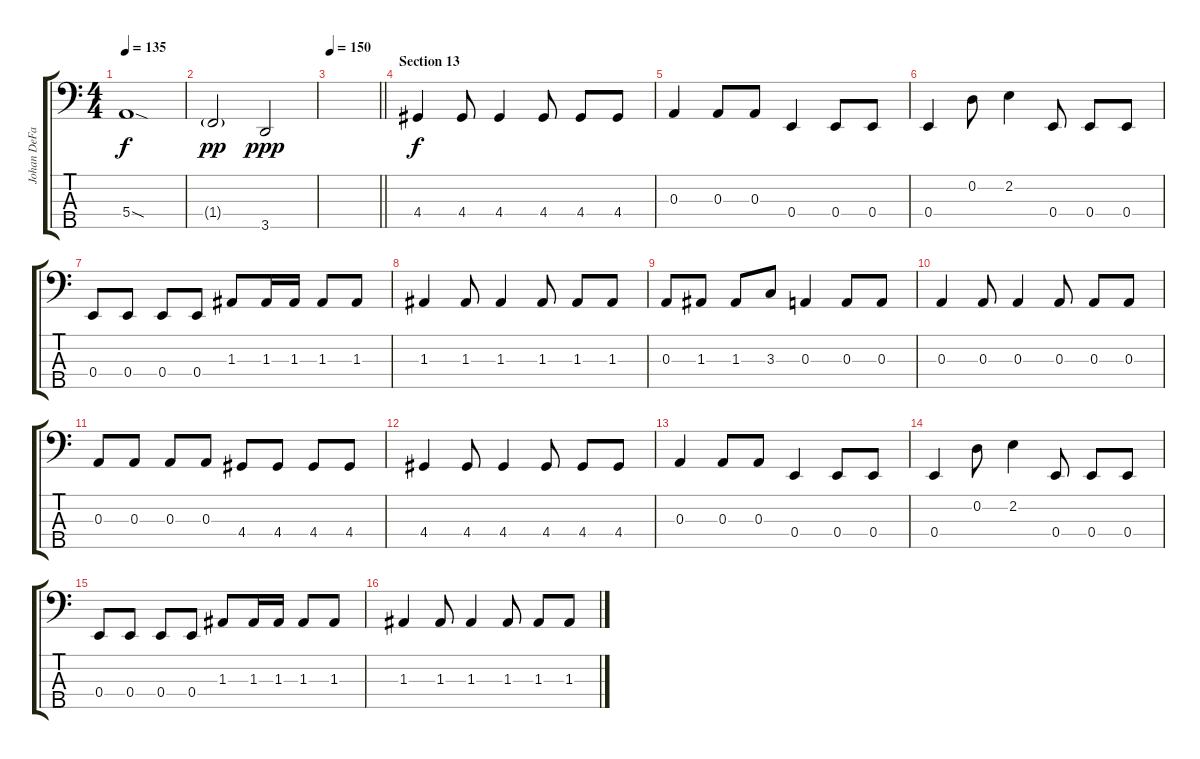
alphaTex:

\track ("Johan DeFarfalla" "Johan DeFa") {instrument electricbassfinger}
\staff {score tabs}
\tuning (G2 D2 A1 E1 B0) {hide}
\ts (4 4)
\tempo 135
\clef f4
\ks c
5.4{sod}.1{dy f} |
1.4{g}.2{dy pp} 3.5.2{dy ppp} |
\tempo 150
\barLineRight lightlight
|
\section ("" "Section 13")
4.4.4{dy f} 4.4.8 4.4.4 4.4.8 4.4.8 4.4.8 |
0.3.4 0.3.8 0.3.8 0.4.4 0.4.8 0.4.8 |
0.4.4 0.2.8 2.2.4 0.4.8 0.4.8 0.4.8 |
0.4.8 0.4.8 0.4.8 0.4.8 1.3.8 1.3.16 1.3.16 1.3.8 1.3.8 |
1.3.4 1.3.8 1.3.4 1.3.8 1.3.8 1.3.8 |
0.3.8 1.3.8 1.3.8 3.3.8 0.3.4 0.3.8 0.3.8 |
0.3.4 0.3.8 0.3.4 0.3.8 0.3.8 0.3.8 |
0.3.8 0.3.8 0.3.8 0.3.8 4.4.8 4.4.8 4.4.8 4.4.8 |
4.4.4 4.4.8 4.4.4 4.4.8 4.4.8 4.4.8 |
0.3.4 0.3.8 0.3.8 0.4.4 0.4.8 0.4.8 |
0.4.4 0.2.8 2.2.4 0.4.8 0.4.8 0.4.8 |
0.4.8 0.4.8 0.4.8 0.4.8 1.3.8 1.3.16 1.3.16 1.3.8 1.3.8 |
1.3.4 1.3.8 1.3.4 1.3.8 1.3.8 1.3.8
